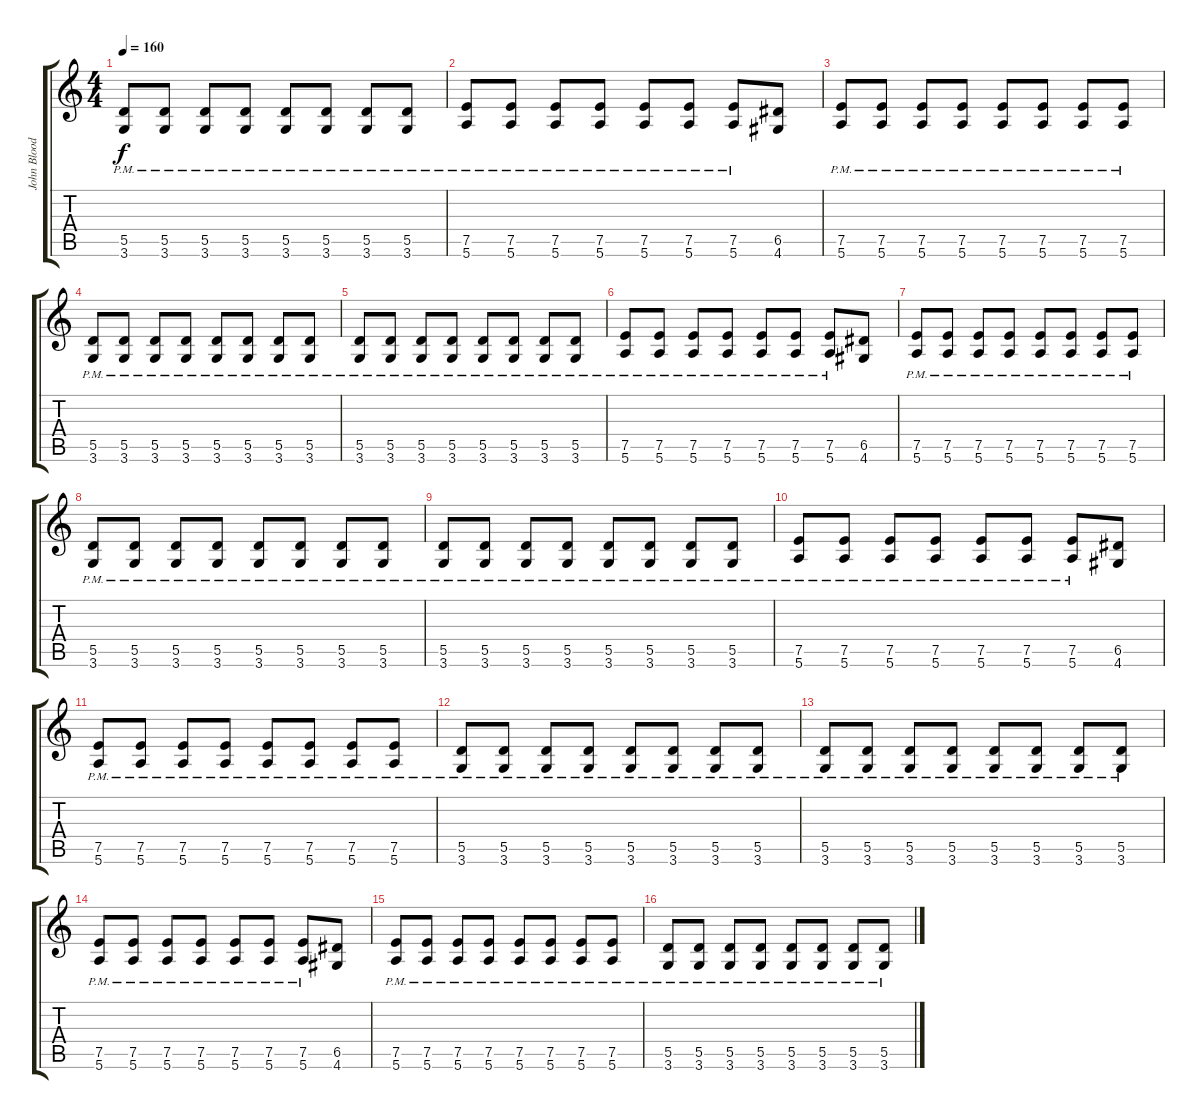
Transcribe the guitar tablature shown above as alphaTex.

\track ("John Bloodsucker" "John Blood") {instrument overdrivenguitar}
\staff {score tabs}
\tuning (E4 B3 G3 D3 A2 E2) {hide}
\ts (4 4)
\tempo 160
\clef g2
\ks c
(5.5{pm} 3.6{pm}).8{dy f} (5.5{pm} 3.6{pm}).8 (5.5{pm} 3.6{pm}).8 (5.5{pm} 3.6{pm}).8 (5.5{pm} 3.6{pm}).8 (5.5{pm} 3.6{pm}).8 (5.5{pm} 3.6{pm}).8 (5.5{pm} 3.6{pm}).8 |
(7.5{pm} 5.6{pm}).8 (7.5{pm} 5.6{pm}).8 (7.5{pm} 5.6{pm}).8 (7.5{pm} 5.6{pm}).8 (7.5{pm} 5.6{pm}).8 (7.5{pm} 5.6{pm}).8 (7.5{pm} 5.6{pm}).8 (6.5 4.6).8 |
(7.5{pm} 5.6{pm}).8 (7.5{pm} 5.6{pm}).8 (7.5{pm} 5.6{pm}).8 (7.5{pm} 5.6{pm}).8 (7.5{pm} 5.6{pm}).8 (7.5{pm} 5.6{pm}).8 (7.5{pm} 5.6{pm}).8 (7.5{pm} 5.6{pm}).8 |
(5.5{pm} 3.6{pm}).8 (5.5{pm} 3.6{pm}).8 (5.5{pm} 3.6{pm}).8 (5.5{pm} 3.6{pm}).8 (5.5{pm} 3.6{pm}).8 (5.5{pm} 3.6{pm}).8 (5.5{pm} 3.6{pm}).8 (5.5{pm} 3.6{pm}).8 |
(5.5{pm} 3.6{pm}).8 (5.5{pm} 3.6{pm}).8 (5.5{pm} 3.6{pm}).8 (5.5{pm} 3.6{pm}).8 (5.5{pm} 3.6{pm}).8 (5.5{pm} 3.6{pm}).8 (5.5{pm} 3.6{pm}).8 (5.5{pm} 3.6{pm}).8 |
(7.5{pm} 5.6{pm}).8 (7.5{pm} 5.6{pm}).8 (7.5{pm} 5.6{pm}).8 (7.5{pm} 5.6{pm}).8 (7.5{pm} 5.6{pm}).8 (7.5{pm} 5.6{pm}).8 (7.5{pm} 5.6{pm}).8 (6.5 4.6).8 |
(7.5{pm} 5.6{pm}).8 (7.5{pm} 5.6{pm}).8 (7.5{pm} 5.6{pm}).8 (7.5{pm} 5.6{pm}).8 (7.5{pm} 5.6{pm}).8 (7.5{pm} 5.6{pm}).8 (7.5{pm} 5.6{pm}).8 (7.5{pm} 5.6{pm}).8 |
(5.5{pm} 3.6{pm}).8 (5.5{pm} 3.6{pm}).8 (5.5{pm} 3.6{pm}).8 (5.5{pm} 3.6{pm}).8 (5.5{pm} 3.6{pm}).8 (5.5{pm} 3.6{pm}).8 (5.5{pm} 3.6{pm}).8 (5.5{pm} 3.6{pm}).8 |
(5.5{pm} 3.6{pm}).8 (5.5{pm} 3.6{pm}).8 (5.5{pm} 3.6{pm}).8 (5.5{pm} 3.6{pm}).8 (5.5{pm} 3.6{pm}).8 (5.5{pm} 3.6{pm}).8 (5.5{pm} 3.6{pm}).8 (5.5{pm} 3.6{pm}).8 |
(7.5{pm} 5.6{pm}).8 (7.5{pm} 5.6{pm}).8 (7.5{pm} 5.6{pm}).8 (7.5{pm} 5.6{pm}).8 (7.5{pm} 5.6{pm}).8 (7.5{pm} 5.6{pm}).8 (7.5{pm} 5.6{pm}).8 (6.5 4.6).8 |
(7.5{pm} 5.6{pm}).8 (7.5{pm} 5.6{pm}).8 (7.5{pm} 5.6{pm}).8 (7.5{pm} 5.6{pm}).8 (7.5{pm} 5.6{pm}).8 (7.5{pm} 5.6{pm}).8 (7.5{pm} 5.6{pm}).8 (7.5{pm} 5.6{pm}).8 |
(5.5{pm} 3.6{pm}).8 (5.5{pm} 3.6{pm}).8 (5.5{pm} 3.6{pm}).8 (5.5{pm} 3.6{pm}).8 (5.5{pm} 3.6{pm}).8 (5.5{pm} 3.6{pm}).8 (5.5{pm} 3.6{pm}).8 (5.5{pm} 3.6{pm}).8 |
(5.5{pm} 3.6{pm}).8 (5.5{pm} 3.6{pm}).8 (5.5{pm} 3.6{pm}).8 (5.5{pm} 3.6{pm}).8 (5.5{pm} 3.6{pm}).8 (5.5{pm} 3.6{pm}).8 (5.5{pm} 3.6{pm}).8 (5.5{pm} 3.6{pm}).8 |
(7.5{pm} 5.6{pm}).8 (7.5{pm} 5.6{pm}).8 (7.5{pm} 5.6{pm}).8 (7.5{pm} 5.6{pm}).8 (7.5{pm} 5.6{pm}).8 (7.5{pm} 5.6{pm}).8 (7.5{pm} 5.6{pm}).8 (6.5 4.6).8 |
(7.5{pm} 5.6{pm}).8 (7.5{pm} 5.6{pm}).8 (7.5{pm} 5.6{pm}).8 (7.5{pm} 5.6{pm}).8 (7.5{pm} 5.6{pm}).8 (7.5{pm} 5.6{pm}).8 (7.5{pm} 5.6{pm}).8 (7.5{pm} 5.6{pm}).8 |
(5.5{pm} 3.6{pm}).8 (5.5{pm} 3.6{pm}).8 (5.5{pm} 3.6{pm}).8 (5.5{pm} 3.6{pm}).8 (5.5{pm} 3.6{pm}).8 (5.5{pm} 3.6{pm}).8 (5.5{pm} 3.6{pm}).8 (5.5{pm} 3.6{pm}).8
